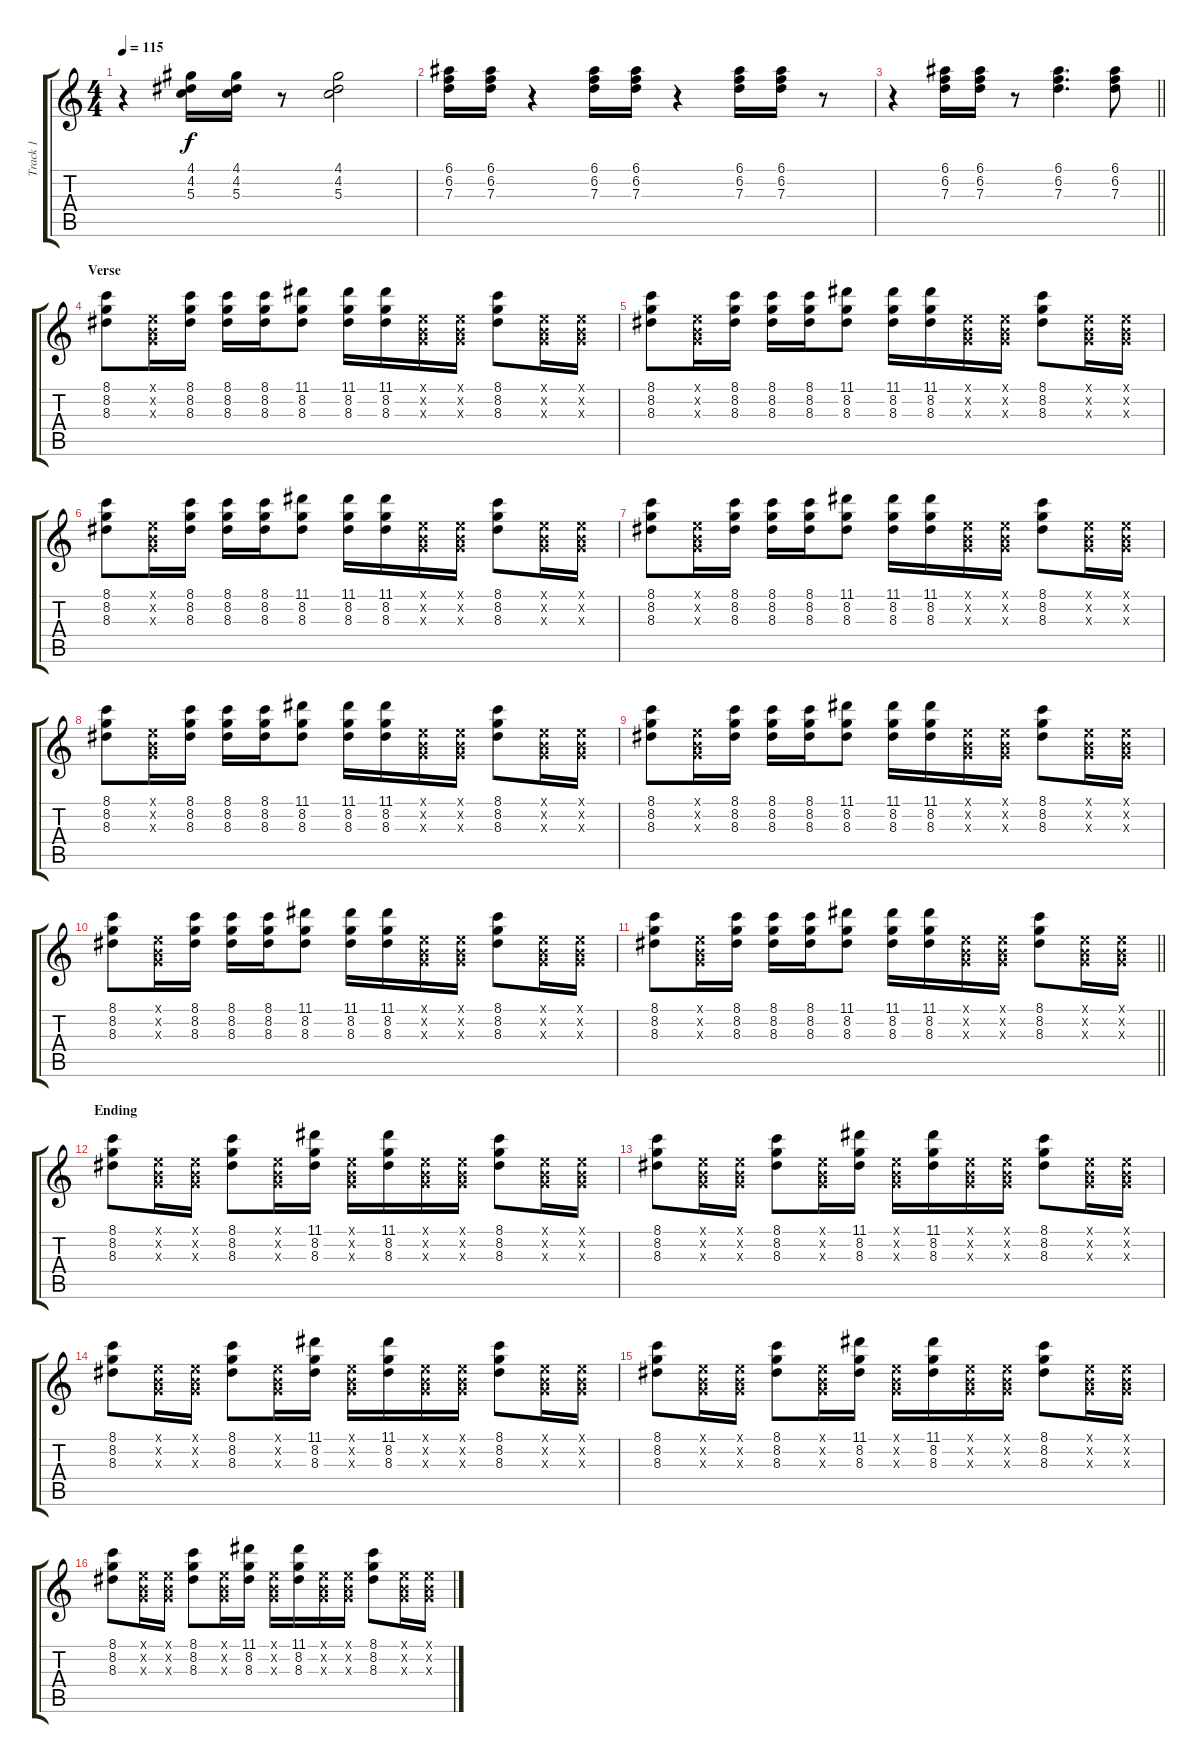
\track ("Track 1" "Track 1") {instrument electricguitarjazz}
\staff {score tabs}
\tuning (E4 B3 G3 D3 A2 E2) {hide}
\ts (4 4)
\tempo 115
\clef g2
\ks c
r.4{dy f} (4.1 4.2 5.3).16 (4.1 4.2 5.3).16 r.8 (4.1 4.2 5.3).2 |
(6.1 6.2 7.3).16 (6.1 6.2 7.3).16 r.4 (6.1 6.2 7.3).16 (6.1 6.2 7.3).16 r.4 (6.1 6.2 7.3).16 (6.1 6.2 7.3).16 r.8 |
\barLineRight lightlight
r.4 (6.1 6.2 7.3).16 (6.1 6.2 7.3).16 r.8 (6.1 6.2 7.3).4{d} (6.1 6.2 7.3).8 |
\section ("" "Verse")
(8.1 8.2 8.3).8 (0.1{x} 0.2{x} 0.3{x}).16 (8.1 8.2 8.3).16 (8.1 8.2 8.3).16 (8.1 8.2 8.3).16 (11.1 8.2 8.3).8 (11.1 8.2 8.3).16 (11.1 8.2 8.3).16 (0.1{x} 0.2{x} 0.3{x}).16 (0.1{x} 0.2{x} 0.3{x}).16 (8.1 8.2 8.3).8 (0.1{x} 0.2{x} 0.3{x}).16 (0.1{x} 0.2{x} 0.3{x}).16 |
(8.1 8.2 8.3).8 (0.1{x} 0.2{x} 0.3{x}).16 (8.1 8.2 8.3).16 (8.1 8.2 8.3).16 (8.1 8.2 8.3).16 (11.1 8.2 8.3).8 (11.1 8.2 8.3).16 (11.1 8.2 8.3).16 (0.1{x} 0.2{x} 0.3{x}).16 (0.1{x} 0.2{x} 0.3{x}).16 (8.1 8.2 8.3).8 (0.1{x} 0.2{x} 0.3{x}).16 (0.1{x} 0.2{x} 0.3{x}).16 |
(8.1 8.2 8.3).8 (0.1{x} 0.2{x} 0.3{x}).16 (8.1 8.2 8.3).16 (8.1 8.2 8.3).16 (8.1 8.2 8.3).16 (11.1 8.2 8.3).8 (11.1 8.2 8.3).16 (11.1 8.2 8.3).16 (0.1{x} 0.2{x} 0.3{x}).16 (0.1{x} 0.2{x} 0.3{x}).16 (8.1 8.2 8.3).8 (0.1{x} 0.2{x} 0.3{x}).16 (0.1{x} 0.2{x} 0.3{x}).16 |
(8.1 8.2 8.3).8 (0.1{x} 0.2{x} 0.3{x}).16 (8.1 8.2 8.3).16 (8.1 8.2 8.3).16 (8.1 8.2 8.3).16 (11.1 8.2 8.3).8 (11.1 8.2 8.3).16 (11.1 8.2 8.3).16 (0.1{x} 0.2{x} 0.3{x}).16 (0.1{x} 0.2{x} 0.3{x}).16 (8.1 8.2 8.3).8 (0.1{x} 0.2{x} 0.3{x}).16 (0.1{x} 0.2{x} 0.3{x}).16 |
(8.1 8.2 8.3).8 (0.1{x} 0.2{x} 0.3{x}).16 (8.1 8.2 8.3).16 (8.1 8.2 8.3).16 (8.1 8.2 8.3).16 (11.1 8.2 8.3).8 (11.1 8.2 8.3).16 (11.1 8.2 8.3).16 (0.1{x} 0.2{x} 0.3{x}).16 (0.1{x} 0.2{x} 0.3{x}).16 (8.1 8.2 8.3).8 (0.1{x} 0.2{x} 0.3{x}).16 (0.1{x} 0.2{x} 0.3{x}).16 |
(8.1 8.2 8.3).8 (0.1{x} 0.2{x} 0.3{x}).16 (8.1 8.2 8.3).16 (8.1 8.2 8.3).16 (8.1 8.2 8.3).16 (11.1 8.2 8.3).8 (11.1 8.2 8.3).16 (11.1 8.2 8.3).16 (0.1{x} 0.2{x} 0.3{x}).16 (0.1{x} 0.2{x} 0.3{x}).16 (8.1 8.2 8.3).8 (0.1{x} 0.2{x} 0.3{x}).16 (0.1{x} 0.2{x} 0.3{x}).16 |
(8.1 8.2 8.3).8 (0.1{x} 0.2{x} 0.3{x}).16 (8.1 8.2 8.3).16 (8.1 8.2 8.3).16 (8.1 8.2 8.3).16 (11.1 8.2 8.3).8 (11.1 8.2 8.3).16 (11.1 8.2 8.3).16 (0.1{x} 0.2{x} 0.3{x}).16 (0.1{x} 0.2{x} 0.3{x}).16 (8.1 8.2 8.3).8 (0.1{x} 0.2{x} 0.3{x}).16 (0.1{x} 0.2{x} 0.3{x}).16 |
\barLineRight lightlight
(8.1 8.2 8.3).8 (0.1{x} 0.2{x} 0.3{x}).16 (8.1 8.2 8.3).16 (8.1 8.2 8.3).16 (8.1 8.2 8.3).16 (11.1 8.2 8.3).8 (11.1 8.2 8.3).16 (11.1 8.2 8.3).16 (0.1{x} 0.2{x} 0.3{x}).16 (0.1{x} 0.2{x} 0.3{x}).16 (8.1 8.2 8.3).8 (0.1{x} 0.2{x} 0.3{x}).16 (0.1{x} 0.2{x} 0.3{x}).16 |
\section ("" "Ending")
(8.1 8.2 8.3).8 (0.1{x} 0.2{x} 0.3{x}).16 (0.1{x} 0.2{x} 0.3{x}).16 (8.1 8.2 8.3).8 (0.1{x} 0.2{x} 0.3{x}).16 (11.1 8.2 8.3).16 (0.1{x} 0.2{x} 0.3{x}).16 (11.1 8.2 8.3).16 (0.1{x} 0.2{x} 0.3{x}).16 (0.1{x} 0.2{x} 0.3{x}).16 (8.1 8.2 8.3).8 (0.1{x} 0.2{x} 0.3{x}).16 (0.1{x} 0.2{x} 0.3{x}).16 |
(8.1 8.2 8.3).8 (0.1{x} 0.2{x} 0.3{x}).16 (0.1{x} 0.2{x} 0.3{x}).16 (8.1 8.2 8.3).8 (0.1{x} 0.2{x} 0.3{x}).16 (11.1 8.2 8.3).16 (0.1{x} 0.2{x} 0.3{x}).16 (11.1 8.2 8.3).16 (0.1{x} 0.2{x} 0.3{x}).16 (0.1{x} 0.2{x} 0.3{x}).16 (8.1 8.2 8.3).8 (0.1{x} 0.2{x} 0.3{x}).16 (0.1{x} 0.2{x} 0.3{x}).16 |
(8.1 8.2 8.3).8 (0.1{x} 0.2{x} 0.3{x}).16 (0.1{x} 0.2{x} 0.3{x}).16 (8.1 8.2 8.3).8 (0.1{x} 0.2{x} 0.3{x}).16 (11.1 8.2 8.3).16 (0.1{x} 0.2{x} 0.3{x}).16 (11.1 8.2 8.3).16 (0.1{x} 0.2{x} 0.3{x}).16 (0.1{x} 0.2{x} 0.3{x}).16 (8.1 8.2 8.3).8 (0.1{x} 0.2{x} 0.3{x}).16 (0.1{x} 0.2{x} 0.3{x}).16 |
(8.1 8.2 8.3).8 (0.1{x} 0.2{x} 0.3{x}).16 (0.1{x} 0.2{x} 0.3{x}).16 (8.1 8.2 8.3).8 (0.1{x} 0.2{x} 0.3{x}).16 (11.1 8.2 8.3).16 (0.1{x} 0.2{x} 0.3{x}).16 (11.1 8.2 8.3).16 (0.1{x} 0.2{x} 0.3{x}).16 (0.1{x} 0.2{x} 0.3{x}).16 (8.1 8.2 8.3).8 (0.1{x} 0.2{x} 0.3{x}).16 (0.1{x} 0.2{x} 0.3{x}).16 |
(8.1 8.2 8.3).8 (0.1{x} 0.2{x} 0.3{x}).16 (0.1{x} 0.2{x} 0.3{x}).16 (8.1 8.2 8.3).8 (0.1{x} 0.2{x} 0.3{x}).16 (11.1 8.2 8.3).16 (0.1{x} 0.2{x} 0.3{x}).16 (11.1 8.2 8.3).16 (0.1{x} 0.2{x} 0.3{x}).16 (0.1{x} 0.2{x} 0.3{x}).16 (8.1 8.2 8.3).8 (0.1{x} 0.2{x} 0.3{x}).16 (0.1{x} 0.2{x} 0.3{x}).16
